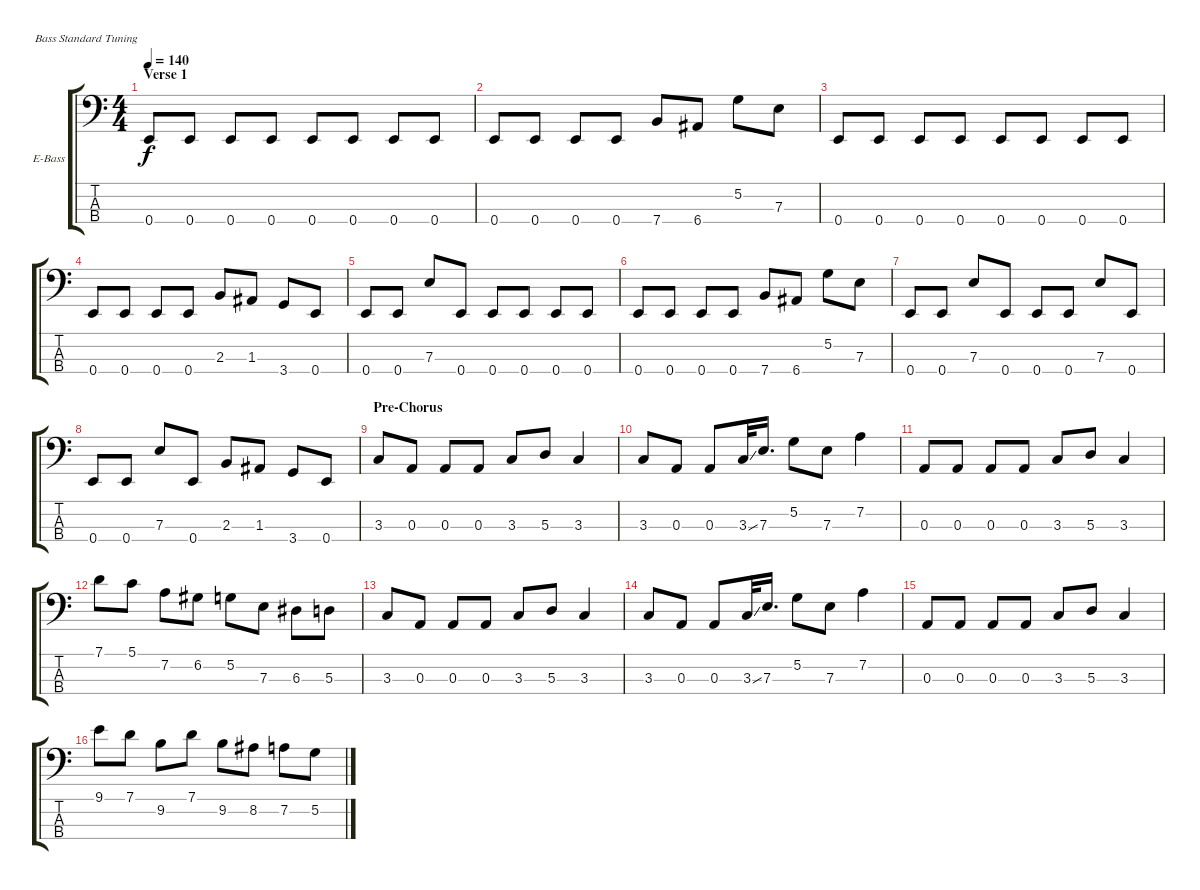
\defaultSystemsLayout 4
\bracketExtendMode groupsimilarinstruments
\firstSystemTrackNameOrientation horizontal
\otherSystemsTrackNameOrientation horizontal
\track ("Bass Guitar" "E-Bass") {instrument electricbasspick}
\staff {score tabs}
\tuning (G2 D2 A1 E1)
\ts (4 4)
\section ("" "Verse 1")
\tempo 140
\clef f4
\scale
0.333333
\ks c
0.4.8{dy f} 0.4.8 0.4.8 0.4.8 0.4.8 0.4.8 0.4.8 0.4.8 |
\scale
0.333333 0.4.8 0.4.8 0.4.8 0.4.8 7.4.8 6.4.8 5.2.8 7.3.8 |
\scale
0.333333 0.4.8 0.4.8 0.4.8 0.4.8 0.4.8 0.4.8 0.4.8 0.4.8 |
\scale
0.333333 0.4.8 0.4.8 0.4.8 0.4.8 2.3.8 1.3.8 3.4.8 0.4.8 |
\scale
0.333333 0.4.8 0.4.8 7.3.8 0.4.8 0.4.8 0.4.8 0.4.8 0.4.8 |
\scale
0.333333 0.4.8 0.4.8 0.4.8 0.4.8 7.4.8 6.4.8 5.2.8 7.3.8 |
\scale
0.333333 0.4.8 0.4.8 7.3.8 0.4.8 0.4.8 0.4.8 7.3.8 0.4.8 |
\scale
0.333333 0.4.8 0.4.8 7.3.8 0.4.8 2.3.8 1.3.8 3.4.8 0.4.8 |
\section ("" "Pre-Chorus")
\scale
0.333333 3.3.8 0.3.8 0.3.8 0.3.8 3.3.8 5.3.8 3.3.4 |
\scale
0.333333 3.3.8 0.3.8 0.3.8 3.3{ss}.32 7.3.16{d} 5.2.8 7.3.8 7.2.4 |
\scale
0.333333 0.3.8 0.3.8 0.3.8 0.3.8 3.3.8 5.3.8 3.3.4 |
\scale
0.333333 7.1.8 5.1.8 7.2.8 6.2.8 5.2.8 7.3.8 6.3.8 5.3.8 |
\scale
0.333333 3.3.8 0.3.8 0.3.8 0.3.8 3.3.8 5.3.8 3.3.4 |
\scale
0.333333 3.3.8 0.3.8 0.3.8 3.3{ss}.32 7.3.16{d} 5.2.8 7.3.8 7.2.4 |
\scale
0.333333 0.3.8 0.3.8 0.3.8 0.3.8 3.3.8 5.3.8 3.3.4 |
\scale
0.333333 9.1.8 7.1.8 9.2.8 7.1.8 9.2.8 8.2.8 7.2.8 5.2.8
